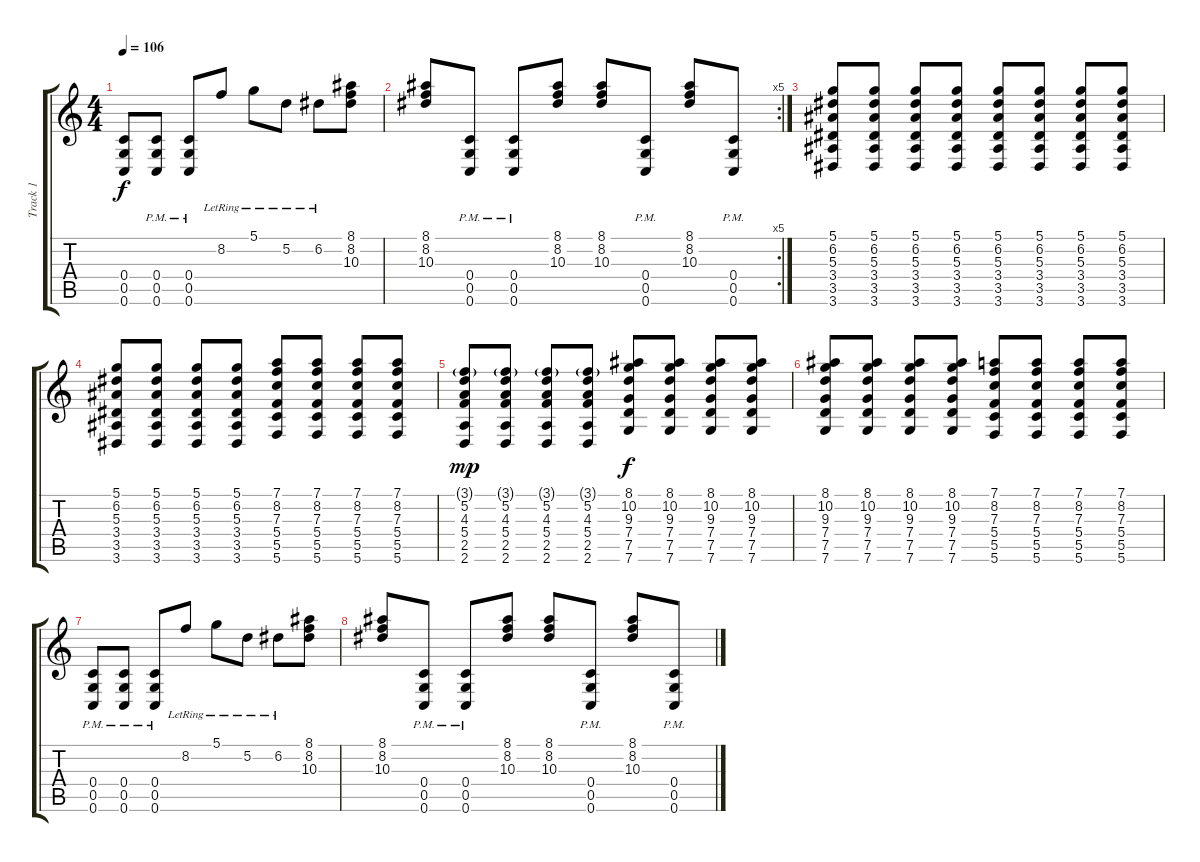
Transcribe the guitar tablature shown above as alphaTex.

\track ("Track 1" "Track 1") {instrument distortionguitar}
\staff {score tabs}
\tuning (D4 A3 F3 C3 G2 C2) {hide}
\ts (4 4)
\tempo 106
\clef g2
\ks c
(0.4 0.5 0.6).8{dy f} (0.4{pm} 0.5{pm} 0.6{pm}).8 (0.4{pm} 0.5{pm} 0.6{pm}).8 8.2{lr}.8 5.1{lr}.8 5.2{lr}.8 6.2{lr}.8 (8.1 8.2 10.3).8 |
\rc 5
(8.1 8.2 10.3).8 (0.4{pm} 0.5 0.6).8 (0.4{pm} 0.5{pm} 0.6{pm}).8 (8.1 8.2 10.3).8 (8.1 8.2 10.3).8 (0.4{pm} 0.5{pm} 0.6{pm}).8 (8.1 8.2 10.3).8 (0.4{pm} 0.5{pm} 0.6{pm}).8 |
(5.1 6.2 5.3 3.4 3.5 3.6).8 (5.1 6.2 5.3 3.4 3.5 3.6).8 (5.1 6.2 5.3 3.4 3.5 3.6).8 (5.1 6.2 5.3 3.4 3.5 3.6).8 (5.1 6.2 5.3 3.4 3.5 3.6).8 (5.1 6.2 5.3 3.4 3.5 3.6).8 (5.1 6.2 5.3 3.4 3.5 3.6).8 (5.1 6.2 5.3 3.4 3.5 3.6).8 |
(5.1 6.2 5.3 3.4 3.5 3.6).8 (5.1 6.2 5.3 3.4 3.5 3.6).8 (5.1 6.2 5.3 3.4 3.5 3.6).8 (5.1 6.2 5.3 3.4 3.5 3.6).8 (7.1 8.2 7.3 5.4 5.5 5.6).8 (7.1 8.2 7.3 5.4 5.5 5.6).8 (7.1 8.2 7.3 5.4 5.5 5.6).8 (7.1 8.2 7.3 5.4 5.5 5.6).8 |
(3.1{g} 5.2 4.3 5.4 2.5 2.6).8{dy mp volume 0} (3.1{g} 5.2 4.3 5.4 2.5 2.6).8 (3.1{g} 5.2 4.3 5.4 2.5 2.6).8 (3.1{g} 5.2 4.3 5.4 2.5 2.6).8 (8.1 10.2 9.3 7.4 7.5 7.6).8{dy f} (8.1 10.2 9.3 7.4 7.5 7.6).8 (8.1 10.2 9.3 7.4 7.5 7.6).8 (8.1 10.2 9.3 7.4 7.5 7.6).8 |
(8.1 10.2 9.3 7.4 7.5 7.6).8 (8.1 10.2 9.3 7.4 7.5 7.6).8 (8.1 10.2 9.3 7.4 7.5 7.6).8 (8.1 10.2 9.3 7.4 7.5 7.6).8 (7.1 8.2 7.3 5.4 5.5 5.6).8 (7.1 8.2 7.3 5.4 5.5 5.6).8 (7.1 8.2 7.3 5.4 5.5 5.6).8 (7.1 8.2 7.3 5.4 5.5 5.6).8 |
(0.4{pm} 0.5{pm} 0.6{pm}).8 (0.4{pm} 0.5{pm} 0.6{pm}).8 (0.4{pm} 0.5{pm} 0.6{pm}).8 8.2{lr}.8 5.1{lr}.8 5.2{lr}.8 6.2{lr}.8 (8.1 8.2 10.3).8 |
(8.1 8.2 10.3).8 (0.4{pm} 0.5 0.6).8 (0.4{pm} 0.5{pm} 0.6{pm}).8 (8.1 8.2 10.3).8 (8.1 8.2 10.3).8 (0.4{pm} 0.5{pm} 0.6{pm}).8 (8.1 8.2 10.3).8 (0.4{pm} 0.5{pm} 0.6{pm}).8
